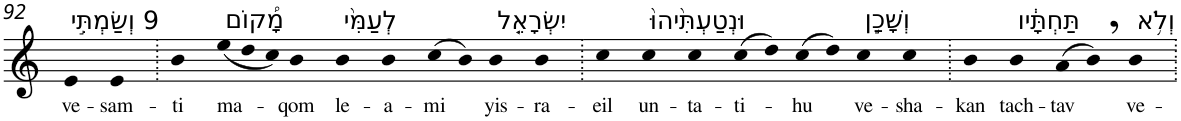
**kern	**text
*part1	*part1
*staff1	*staff1
*I"Piano	*
*I'Pno	*
!!LO:PB:g=z
*clefG2	*
*k[]	*
=92	=92
!LO:TX:a:t=9 וְשַׂמְתִּ֣י	!
!	!LO:LY:b
4e	ve-
!	!LO:LY:b
4e	-sam-
=93.	=93.
!	!LO:LY:b
4b	-ti
*Xtuplet	*
!LO:TX:a:t=מָ֠קוֹם	!
!	!LO:LY:b
(<12ee	ma-
12dd	.
12cc)	.
!	!LO:LY:b
4b	-qom
!LO:TX:a:t=לְעַמִּ֨י	!
!	!LO:LY:b
4b	le-
!	!LO:LY:b
4b	-a-
!	!LO:LY:b
(>8cc	-mi
8b)	.
!LO:TX:a:t=יִשְׂרָאֵ֤ל	!
!	!LO:LY:b
4b	yis-
!	!LO:LY:b
4b	-ra-
=94.	=94.
!	!LO:LY:b
4cc	-eil
!LO:TX:a:t=וּנְטַעְתִּ֙יהוּ֙	!
!	!LO:LY:b
4cc	un-
!	!LO:LY:b
4cc	-ta-
!	!LO:LY:b
(>8cc	-ti-
8dd)	.
!	!LO:LY:b
(>8cc	-hu
8dd)	.
!LO:TX:a:t=וְשָׁכַ֣ן	!
!	!LO:LY:b
4cc	ve-
!	!LO:LY:b
4cc	-sha-
=95.	=95.
!	!LO:LY:b
4b	-kan
!LO:TX:a:t=תַּחְתָּ֔יו	!
!	!LO:LY:b
4b	tach-
!	!LO:LY:b
(>8a	-tav
8b,)	.
!LO:TX:a:t=וְלֹ֥א	!
!	!LO:LY:b
4b	ve-
=.	=.
*-	*-
